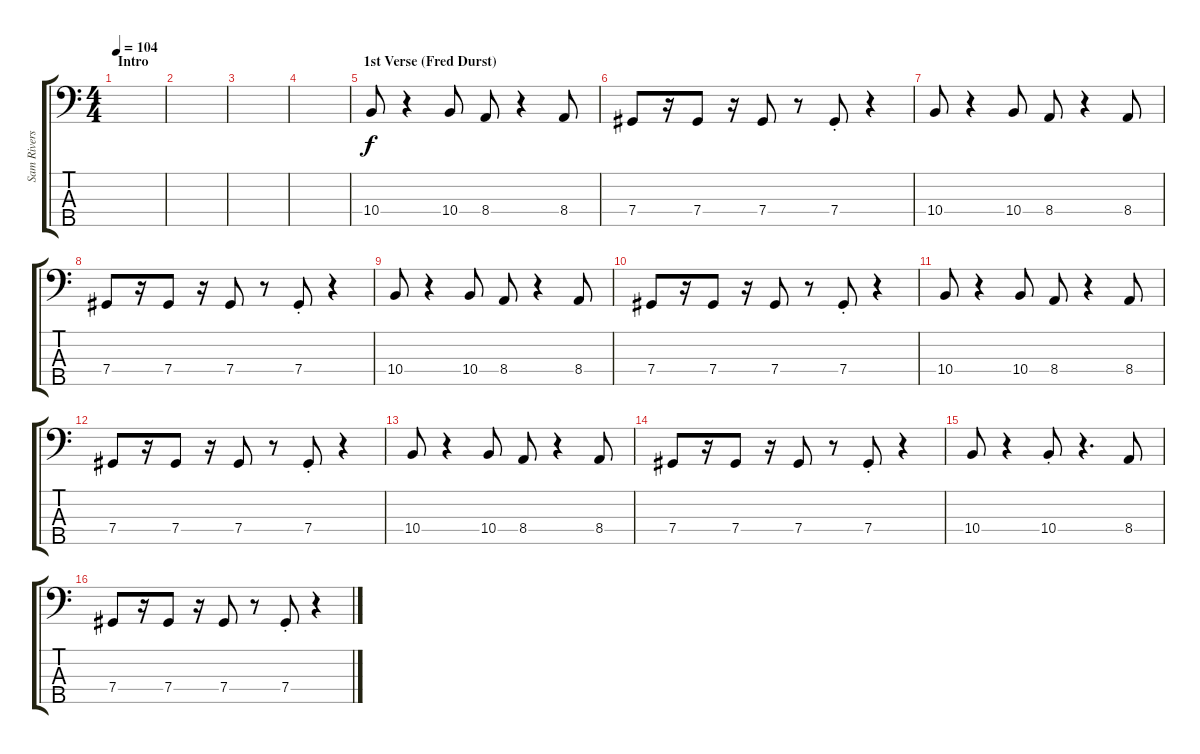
\track ("Sam Rivers - Bass" "Sam Rivers") {instrument electricbassfinger}
\staff {score tabs}
\tuning (E2 B1 Gb1 Db1 Bb0) {hide}
\ts (4 4)
\section ("" "Intro")
\tempo 104
\clef f4
\ks c
|
|
|
|
\section ("" "1st Verse (Fred Durst)")
10.4.8 r.4 10.4.8 8.4.8 r.4 8.4.8 |
7.4.8 r.16 7.4.8 r.16 7.4.8 r.8 7.4{st}.8 r.4 |
10.4.8 r.4 10.4.8 8.4.8 r.4 8.4.8 |
7.4.8 r.16 7.4.8 r.16 7.4.8 r.8 7.4{st}.8 r.4 |
10.4.8 r.4 10.4.8 8.4.8 r.4 8.4.8 |
7.4.8 r.16 7.4.8 r.16 7.4.8 r.8 7.4{st}.8 r.4 |
10.4.8 r.4 10.4.8 8.4.8 r.4 8.4.8 |
7.4.8 r.16 7.4.8 r.16 7.4.8 r.8 7.4{st}.8 r.4 |
10.4.8 r.4 10.4.8 8.4.8 r.4 8.4.8 |
7.4.8 r.16 7.4.8 r.16 7.4.8 r.8 7.4{st}.8 r.4 |
10.4.8 r.4 10.4{st}.8 r.4{d} 8.4.8 |
7.4.8 r.16 7.4.8 r.16 7.4.8 r.8 7.4{st}.8 r.4
